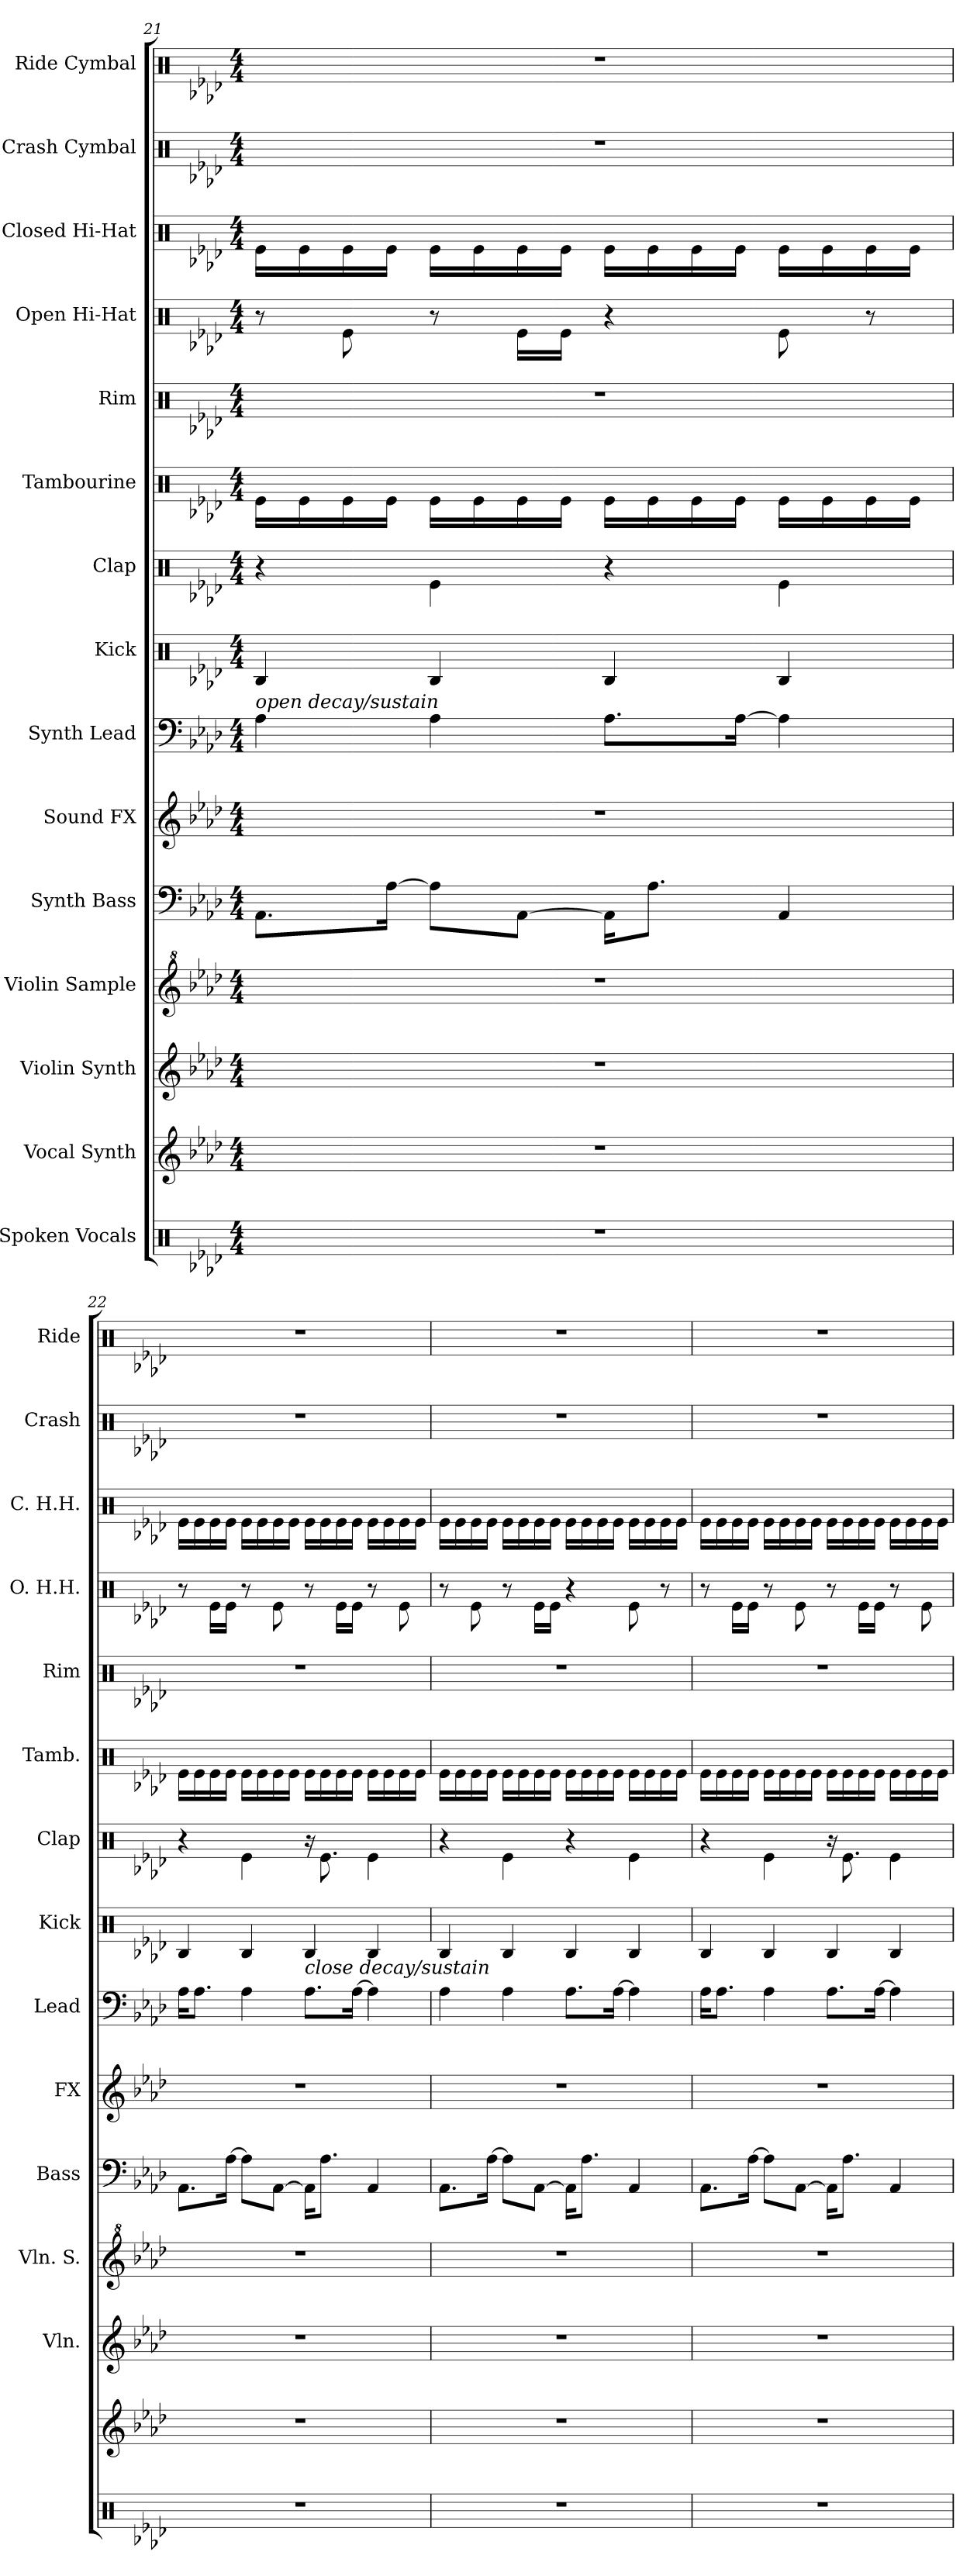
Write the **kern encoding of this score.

**kern	**kern	**kern	**kern	**kern	**kern	**kern	**kern	**kern	**kern	**kern	**kern	**kern	**kern	**kern
*part15	*part14	*part13	*part12	*part11	*part10	*part9	*part8	*part7	*part6	*part5	*part4	*part3	*part2	*part1
*staff15	*staff14	*staff13	*staff12	*staff11	*staff10	*staff9	*staff8	*staff7	*staff6	*staff5	*staff4	*staff3	*staff2	*staff1
*I"Spoken Vocals	*I"Vocal Synth	*I"Violin Synth	*I"Violin Sample	*I"Synth Bass	*I"Sound FX	*I"Synth Lead	*I"Kick	*I"Clap	*I"Tambourine	*I"Rim	*I"Open Hi-Hat	*I"Closed Hi-Hat	*I"Crash Cymbal	*I"Ride Cymbal
*	*	*I'Vln.	*I'Vln. S.	*I'Bass	*I'FX	*I'Lead	*I'Kick	*I'Clap	*I'Tamb.	*I'Rim	*I'O. H.H.	*I'C. H.H.	*I'Crash	*I'Ride
!!LO:LB:g=z
*clefX	*clefG2	*clefG2	*clefG^2	*clefF4	*clefG2	*clefF4	*clefX	*clefX	*clefX	*clefX	*clefX	*clefX	*clefX	*clefX
*k[b-e-a-d-]	*k[b-e-a-d-]	*k[b-e-a-d-]	*k[b-e-a-d-]	*k[b-e-a-d-]	*k[b-e-a-d-]	*k[b-e-a-d-]	*k[b-e-a-d-]	*k[b-e-a-d-]	*k[b-e-a-d-]	*k[b-e-a-d-]	*k[b-e-a-d-]	*k[b-e-a-d-]	*k[b-e-a-d-]	*k[b-e-a-d-]
*A-:	*A-:	*A-:	*A-:	*A-:	*A-:	*A-:	*A-:	*A-:	*A-:	*A-:	*A-:	*A-:	*A-:	*A-:
*M4/4	*M4/4	*M4/4	*M4/4	*M4/4	*M4/4	*M4/4	*M4/4	*M4/4	*M4/4	*M4/4	*M4/4	*M4/4	*M4/4	*M4/4
=21	=21	=21	=21	=21	=21	=21	=21	=21	=21	=21	=21	=21	=21	=21
!	!	!	!	!	!	!LO:TX:a:i:t=open decay/sustain	!	!	!	!	!	!	!	!
1r	1r	1r	1r	8.AA-\L	1r	4A-\	4RB/	4r	16Re\LL	1r	8r	16Re\LL	1r	1r
.	.	.	.	.	.	.	.	.	16Re\	.	.	16Re\	.	.
.	.	.	.	.	.	.	.	.	16Re\	.	8Re\	16Re\	.	.
.	.	.	.	[16A-\Jk	.	.	.	.	16Re\JJ	.	.	16Re\JJ	.	.
.	.	.	.	8A-\L]	.	4A-\	4RB/	4Re\	16Re\LL	.	8r	16Re\LL	.	.
.	.	.	.	.	.	.	.	.	16Re\	.	.	16Re\	.	.
.	.	.	.	[8AA-\J	.	.	.	.	16Re\	.	16Re\LL	16Re\	.	.
.	.	.	.	.	.	.	.	.	16Re\JJ	.	16Re\JJ	16Re\JJ	.	.
.	.	.	.	16AA-\KL]	.	8.A-\L	4RB/	4r	16Re\LL	.	4r	16Re\LL	.	.
.	.	.	.	8.A-\J	.	.	.	.	16Re\	.	.	16Re\	.	.
.	.	.	.	.	.	.	.	.	16Re\	.	.	16Re\	.	.
.	.	.	.	.	.	[16A-\Jk	.	.	16Re\JJ	.	.	16Re\JJ	.	.
.	.	.	.	4AA-/	.	4A-\]	4RB/	4Re\	16Re\LL	.	8Re\	16Re\LL	.	.
.	.	.	.	.	.	.	.	.	16Re\	.	.	16Re\	.	.
.	.	.	.	.	.	.	.	.	16Re\	.	8r	16Re\	.	.
.	.	.	.	.	.	.	.	.	16Re\JJ	.	.	16Re\JJ	.	.
=22	=22	=22	=22	=22	=22	=22	=22	=22	=22	=22	=22	=22	=22	=22
1r	1r	1r	1r	8.AA-\L	1r	16A-\KL	4RB/	4r	16Re\LL	1r	8r	16Re\LL	1r	1r
.	.	.	.	.	.	8.A-\J	.	.	16Re\	.	.	16Re\	.	.
.	.	.	.	.	.	.	.	.	16Re\	.	16Re\LL	16Re\	.	.
.	.	.	.	[16A-\Jk	.	.	.	.	16Re\JJ	.	16Re\JJ	16Re\JJ	.	.
.	.	.	.	8A-\L]	.	4A-\	4RB/	4Re\	16Re\LL	.	8r	16Re\LL	.	.
.	.	.	.	.	.	.	.	.	16Re\	.	.	16Re\	.	.
.	.	.	.	[8AA-\J	.	.	.	.	16Re\	.	8Re\	16Re\	.	.
.	.	.	.	.	.	.	.	.	16Re\JJ	.	.	16Re\JJ	.	.
!	!	!	!	!	!	!LO:TX:a:i:t=close decay/sustain	!	!	!	!	!	!	!	!
.	.	.	.	16AA-\KL]	.	8.A-\L	4RB/	16r	16Re\LL	.	8r	16Re\LL	.	.
.	.	.	.	8.A-\J	.	.	.	8.Re\	16Re\	.	.	16Re\	.	.
.	.	.	.	.	.	.	.	.	16Re\	.	16Re\LL	16Re\	.	.
.	.	.	.	.	.	[16A-\Jk	.	.	16Re\JJ	.	16Re\JJ	16Re\JJ	.	.
.	.	.	.	4AA-/	.	4A-\]	4RB/	4Re\	16Re\LL	.	8r	16Re\LL	.	.
.	.	.	.	.	.	.	.	.	16Re\	.	.	16Re\	.	.
.	.	.	.	.	.	.	.	.	16Re\	.	8Re\	16Re\	.	.
.	.	.	.	.	.	.	.	.	16Re\JJ	.	.	16Re\JJ	.	.
=23	=23	=23	=23	=23	=23	=23	=23	=23	=23	=23	=23	=23	=23	=23
1r	1r	1r	1r	8.AA-\L	1r	4A-\	4RB/	4r	16Re\LL	1r	8r	16Re\LL	1r	1r
.	.	.	.	.	.	.	.	.	16Re\	.	.	16Re\	.	.
.	.	.	.	.	.	.	.	.	16Re\	.	8Re\	16Re\	.	.
.	.	.	.	[16A-\Jk	.	.	.	.	16Re\JJ	.	.	16Re\JJ	.	.
.	.	.	.	8A-\L]	.	4A-\	4RB/	4Re\	16Re\LL	.	8r	16Re\LL	.	.
.	.	.	.	.	.	.	.	.	16Re\	.	.	16Re\	.	.
.	.	.	.	[8AA-\J	.	.	.	.	16Re\	.	16Re\LL	16Re\	.	.
.	.	.	.	.	.	.	.	.	16Re\JJ	.	16Re\JJ	16Re\JJ	.	.
.	.	.	.	16AA-\KL]	.	8.A-\L	4RB/	4r	16Re\LL	.	4r	16Re\LL	.	.
.	.	.	.	8.A-\J	.	.	.	.	16Re\	.	.	16Re\	.	.
.	.	.	.	.	.	.	.	.	16Re\	.	.	16Re\	.	.
.	.	.	.	.	.	[16A-\Jk	.	.	16Re\JJ	.	.	16Re\JJ	.	.
.	.	.	.	4AA-/	.	4A-\]	4RB/	4Re\	16Re\LL	.	8Re\	16Re\LL	.	.
.	.	.	.	.	.	.	.	.	16Re\	.	.	16Re\	.	.
.	.	.	.	.	.	.	.	.	16Re\	.	8r	16Re\	.	.
.	.	.	.	.	.	.	.	.	16Re\JJ	.	.	16Re\JJ	.	.
=24	=24	=24	=24	=24	=24	=24	=24	=24	=24	=24	=24	=24	=24	=24
1r	1r	1r	1r	8.AA-\L	1r	16A-\KL	4RB/	4r	16Re\LL	1r	8r	16Re\LL	1r	1r
.	.	.	.	.	.	8.A-\J	.	.	16Re\	.	.	16Re\	.	.
.	.	.	.	.	.	.	.	.	16Re\	.	16Re\LL	16Re\	.	.
.	.	.	.	[16A-\Jk	.	.	.	.	16Re\JJ	.	16Re\JJ	16Re\JJ	.	.
.	.	.	.	8A-\L]	.	4A-\	4RB/	4Re\	16Re\LL	.	8r	16Re\LL	.	.
.	.	.	.	.	.	.	.	.	16Re\	.	.	16Re\	.	.
.	.	.	.	[8AA-\J	.	.	.	.	16Re\	.	8Re\	16Re\	.	.
.	.	.	.	.	.	.	.	.	16Re\JJ	.	.	16Re\JJ	.	.
.	.	.	.	16AA-\KL]	.	8.A-\L	4RB/	16r	16Re\LL	.	8r	16Re\LL	.	.
.	.	.	.	8.A-\J	.	.	.	8.Re\	16Re\	.	.	16Re\	.	.
.	.	.	.	.	.	.	.	.	16Re\	.	16Re\LL	16Re\	.	.
.	.	.	.	.	.	[16A-\Jk	.	.	16Re\JJ	.	16Re\JJ	16Re\JJ	.	.
.	.	.	.	4AA-/	.	4A-\]	4RB/	4Re\	16Re\LL	.	8r	16Re\LL	.	.
.	.	.	.	.	.	.	.	.	16Re\	.	.	16Re\	.	.
.	.	.	.	.	.	.	.	.	16Re\	.	8Re\	16Re\	.	.
.	.	.	.	.	.	.	.	.	16Re\JJ	.	.	16Re\JJ	.	.
=	=	=	=	=	=	=	=	=	=	=	=	=	=	=
*-	*-	*-	*-	*-	*-	*-	*-	*-	*-	*-	*-	*-	*-	*-
